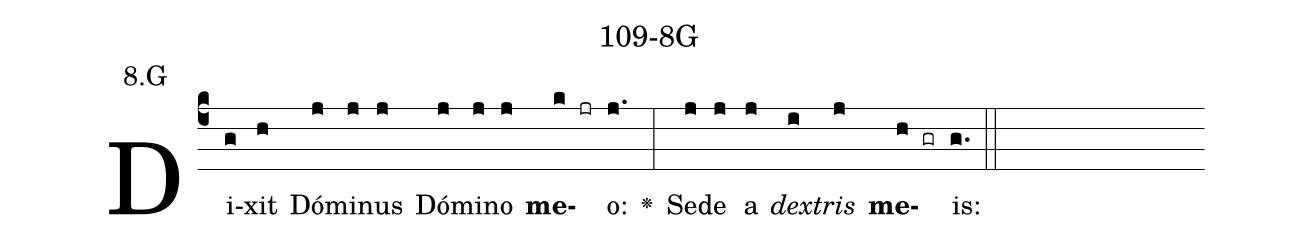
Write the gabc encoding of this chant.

name: 109-8G;
annotation: 8.G;
%%
(c4)Di(g)xit(h) Dó(j)mi(j)nus(j) Dó(j)mi(j)no(j) <b>me</b>(k jr)o:(j.) <v>\greheightstar</v>(:) Se(j)de(j) a(j) <i>dex</i>(i)<i>tris</i>(j) <b>me</b>(h gr)is:(g.) (::)


%E(j) u(j) o(i) u(j) a(h) e.(g.) (::)
